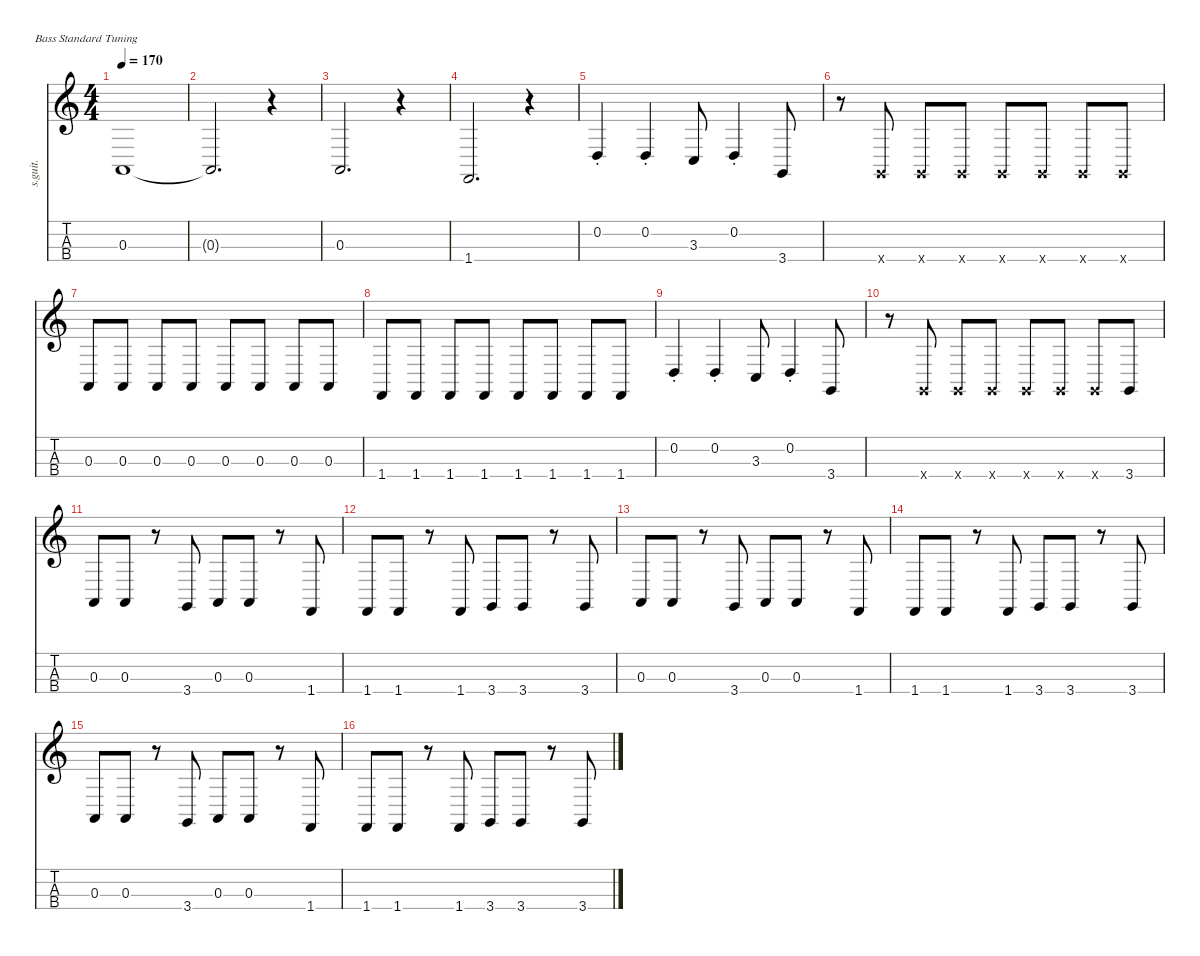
\defaultSystemsLayout 4
\hideDynamics
\bracketExtendMode nobrackets
\track ("Electric Bass" "s.guit.") {instrument electricbassfinger}
\staff {score tabs}
\tuning (G2 D2 A1 E1)
\ts (4 4)
\tempo 170
\clef g2
\ks c
0.3.1{lyrics (0 "") lyrics (1 "") lyrics (2 "") lyrics (3 "") lyrics (4 "") dy ff} |
0.3{t}.2{d lyrics (0 "") lyrics (1 "") lyrics (2 "") lyrics (3 "") lyrics (4 "")} r.4 |
0.3.2{d lyrics (0 "") lyrics (1 "") lyrics (2 "") lyrics (3 "") lyrics (4 "")} r.4 |
1.4.2{d lyrics (0 "") lyrics (1 "") lyrics (2 "") lyrics (3 "") lyrics (4 "")} r.4 |
0.2{st}.4{lyrics (0 "") lyrics (1 "") lyrics (2 "") lyrics (3 "") lyrics (4 "")} 0.2{st}.4{lyrics (0 "") lyrics (1 "") lyrics (2 "") lyrics (3 "") lyrics (4 "")} 3.3.8{lyrics (0 "") lyrics (1 "") lyrics (2 "") lyrics (3 "") lyrics (4 "")} 0.2{st}.4{lyrics (0 "") lyrics (1 "") lyrics (2 "") lyrics (3 "") lyrics (4 "")} 3.4.8{lyrics (0 "") lyrics (1 "") lyrics (2 "") lyrics (3 "") lyrics (4 "")} |
r.8 3.4{x}.8{lyrics (0 "") lyrics (1 "") lyrics (2 "") lyrics (3 "") lyrics (4 "")} 3.4{x}.8{lyrics (0 "") lyrics (1 "") lyrics (2 "") lyrics (3 "") lyrics (4 "")} 3.4{x}.8{lyrics (0 "") lyrics (1 "") lyrics (2 "") lyrics (3 "") lyrics (4 "")} 3.4{x}.8{lyrics (0 "") lyrics (1 "") lyrics (2 "") lyrics (3 "") lyrics (4 "")} 3.4{x}.8{lyrics (0 "") lyrics (1 "") lyrics (2 "") lyrics (3 "") lyrics (4 "")} 3.4{x}.8{lyrics (0 "") lyrics (1 "") lyrics (2 "") lyrics (3 "") lyrics (4 "")} 3.4{x}.8{lyrics (0 "") lyrics (1 "") lyrics (2 "") lyrics (3 "") lyrics (4 "")} |
0.3.8{lyrics (0 "") lyrics (1 "") lyrics (2 "") lyrics (3 "") lyrics (4 "")} 0.3.8{lyrics (0 "") lyrics (1 "") lyrics (2 "") lyrics (3 "") lyrics (4 "")} 0.3.8{lyrics (0 "") lyrics (1 "") lyrics (2 "") lyrics (3 "") lyrics (4 "")} 0.3.8{lyrics (0 "") lyrics (1 "") lyrics (2 "") lyrics (3 "") lyrics (4 "")} 0.3.8{lyrics (0 "") lyrics (1 "") lyrics (2 "") lyrics (3 "") lyrics (4 "")} 0.3.8{lyrics (0 "") lyrics (1 "") lyrics (2 "") lyrics (3 "") lyrics (4 "")} 0.3.8{lyrics (0 "") lyrics (1 "") lyrics (2 "") lyrics (3 "") lyrics (4 "")} 0.3.8{lyrics (0 "") lyrics (1 "") lyrics (2 "") lyrics (3 "") lyrics (4 "")} |
1.4.8{lyrics (0 "") lyrics (1 "") lyrics (2 "") lyrics (3 "") lyrics (4 "")} 1.4.8{lyrics (0 "") lyrics (1 "") lyrics (2 "") lyrics (3 "") lyrics (4 "")} 1.4.8{lyrics (0 "") lyrics (1 "") lyrics (2 "") lyrics (3 "") lyrics (4 "")} 1.4.8{lyrics (0 "") lyrics (1 "") lyrics (2 "") lyrics (3 "") lyrics (4 "")} 1.4.8{lyrics (0 "") lyrics (1 "") lyrics (2 "") lyrics (3 "") lyrics (4 "")} 1.4.8{lyrics (0 "") lyrics (1 "") lyrics (2 "") lyrics (3 "") lyrics (4 "")} 1.4.8{lyrics (0 "") lyrics (1 "") lyrics (2 "") lyrics (3 "") lyrics (4 "")} 1.4.8{lyrics (0 "") lyrics (1 "") lyrics (2 "") lyrics (3 "") lyrics (4 "")} |
0.2{st}.4{lyrics (0 "") lyrics (1 "") lyrics (2 "") lyrics (3 "") lyrics (4 "")} 0.2{st}.4{lyrics (0 "") lyrics (1 "") lyrics (2 "") lyrics (3 "") lyrics (4 "")} 3.3.8{lyrics (0 "") lyrics (1 "") lyrics (2 "") lyrics (3 "") lyrics (4 "")} 0.2{st}.4{lyrics (0 "") lyrics (1 "") lyrics (2 "") lyrics (3 "") lyrics (4 "")} 3.4.8{lyrics (0 "") lyrics (1 "") lyrics (2 "") lyrics (3 "") lyrics (4 "")} |
r.8 3.4{x}.8{lyrics (0 "") lyrics (1 "") lyrics (2 "") lyrics (3 "") lyrics (4 "")} 3.4{x}.8{lyrics (0 "") lyrics (1 "") lyrics (2 "") lyrics (3 "") lyrics (4 "")} 3.4{x}.8{lyrics (0 "") lyrics (1 "") lyrics (2 "") lyrics (3 "") lyrics (4 "")} 3.4{x}.8{lyrics (0 "") lyrics (1 "") lyrics (2 "") lyrics (3 "") lyrics (4 "")} 3.4{x}.8{lyrics (0 "") lyrics (1 "") lyrics (2 "") lyrics (3 "") lyrics (4 "")} 3.4{x}.8{lyrics (0 "") lyrics (1 "") lyrics (2 "") lyrics (3 "") lyrics (4 "")} 3.4.8{lyrics (0 "") lyrics (1 "") lyrics (2 "") lyrics (3 "") lyrics (4 "")} |
0.3.8{lyrics (0 "") lyrics (1 "") lyrics (2 "") lyrics (3 "") lyrics (4 "")} 0.3.8{lyrics (0 "") lyrics (1 "") lyrics (2 "") lyrics (3 "") lyrics (4 "")} r.8 3.4.8{lyrics (0 "") lyrics (1 "") lyrics (2 "") lyrics (3 "") lyrics (4 "")} 0.3.8{lyrics (0 "") lyrics (1 "") lyrics (2 "") lyrics (3 "") lyrics (4 "")} 0.3.8{lyrics (0 "") lyrics (1 "") lyrics (2 "") lyrics (3 "") lyrics (4 "")} r.8 1.4.8{lyrics (0 "") lyrics (1 "") lyrics (2 "") lyrics (3 "") lyrics (4 "")} |
1.4.8{lyrics (0 "") lyrics (1 "") lyrics (2 "") lyrics (3 "") lyrics (4 "")} 1.4.8{lyrics (0 "") lyrics (1 "") lyrics (2 "") lyrics (3 "") lyrics (4 "")} r.8 1.4.8{lyrics (0 "") lyrics (1 "") lyrics (2 "") lyrics (3 "") lyrics (4 "")} 3.4.8{lyrics (0 "") lyrics (1 "") lyrics (2 "") lyrics (3 "") lyrics (4 "")} 3.4.8{lyrics (0 "") lyrics (1 "") lyrics (2 "") lyrics (3 "") lyrics (4 "")} r.8 3.4.8{lyrics (0 "") lyrics (1 "") lyrics (2 "") lyrics (3 "") lyrics (4 "")} |
0.3.8{lyrics (0 "") lyrics (1 "") lyrics (2 "") lyrics (3 "") lyrics (4 "")} 0.3.8{lyrics (0 "") lyrics (1 "") lyrics (2 "") lyrics (3 "") lyrics (4 "")} r.8 3.4.8{lyrics (0 "") lyrics (1 "") lyrics (2 "") lyrics (3 "") lyrics (4 "")} 0.3.8{lyrics (0 "") lyrics (1 "") lyrics (2 "") lyrics (3 "") lyrics (4 "")} 0.3.8{lyrics (0 "") lyrics (1 "") lyrics (2 "") lyrics (3 "") lyrics (4 "")} r.8 1.4.8{lyrics (0 "") lyrics (1 "") lyrics (2 "") lyrics (3 "") lyrics (4 "")} |
1.4.8{lyrics (0 "") lyrics (1 "") lyrics (2 "") lyrics (3 "") lyrics (4 "")} 1.4.8{lyrics (0 "") lyrics (1 "") lyrics (2 "") lyrics (3 "") lyrics (4 "")} r.8 1.4.8{lyrics (0 "") lyrics (1 "") lyrics (2 "") lyrics (3 "") lyrics (4 "")} 3.4.8{lyrics (0 "") lyrics (1 "") lyrics (2 "") lyrics (3 "") lyrics (4 "")} 3.4.8{lyrics (0 "") lyrics (1 "") lyrics (2 "") lyrics (3 "") lyrics (4 "")} r.8 3.4.8{lyrics (0 "") lyrics (1 "") lyrics (2 "") lyrics (3 "") lyrics (4 "")} |
0.3.8{lyrics (0 "") lyrics (1 "") lyrics (2 "") lyrics (3 "") lyrics (4 "")} 0.3.8{lyrics (0 "") lyrics (1 "") lyrics (2 "") lyrics (3 "") lyrics (4 "")} r.8 3.4.8{lyrics (0 "") lyrics (1 "") lyrics (2 "") lyrics (3 "") lyrics (4 "")} 0.3.8{lyrics (0 "") lyrics (1 "") lyrics (2 "") lyrics (3 "") lyrics (4 "")} 0.3.8{lyrics (0 "") lyrics (1 "") lyrics (2 "") lyrics (3 "") lyrics (4 "")} r.8 1.4.8{lyrics (0 "") lyrics (1 "") lyrics (2 "") lyrics (3 "") lyrics (4 "")} |
1.4.8{lyrics (0 "") lyrics (1 "") lyrics (2 "") lyrics (3 "") lyrics (4 "")} 1.4.8{lyrics (0 "") lyrics (1 "") lyrics (2 "") lyrics (3 "") lyrics (4 "")} r.8 1.4.8{lyrics (0 "") lyrics (1 "") lyrics (2 "") lyrics (3 "") lyrics (4 "")} 3.4.8{lyrics (0 "") lyrics (1 "") lyrics (2 "") lyrics (3 "") lyrics (4 "")} 3.4.8{lyrics (0 "") lyrics (1 "") lyrics (2 "") lyrics (3 "") lyrics (4 "")} r.8 3.4.8{lyrics (0 "") lyrics (1 "") lyrics (2 "") lyrics (3 "") lyrics (4 "")}
